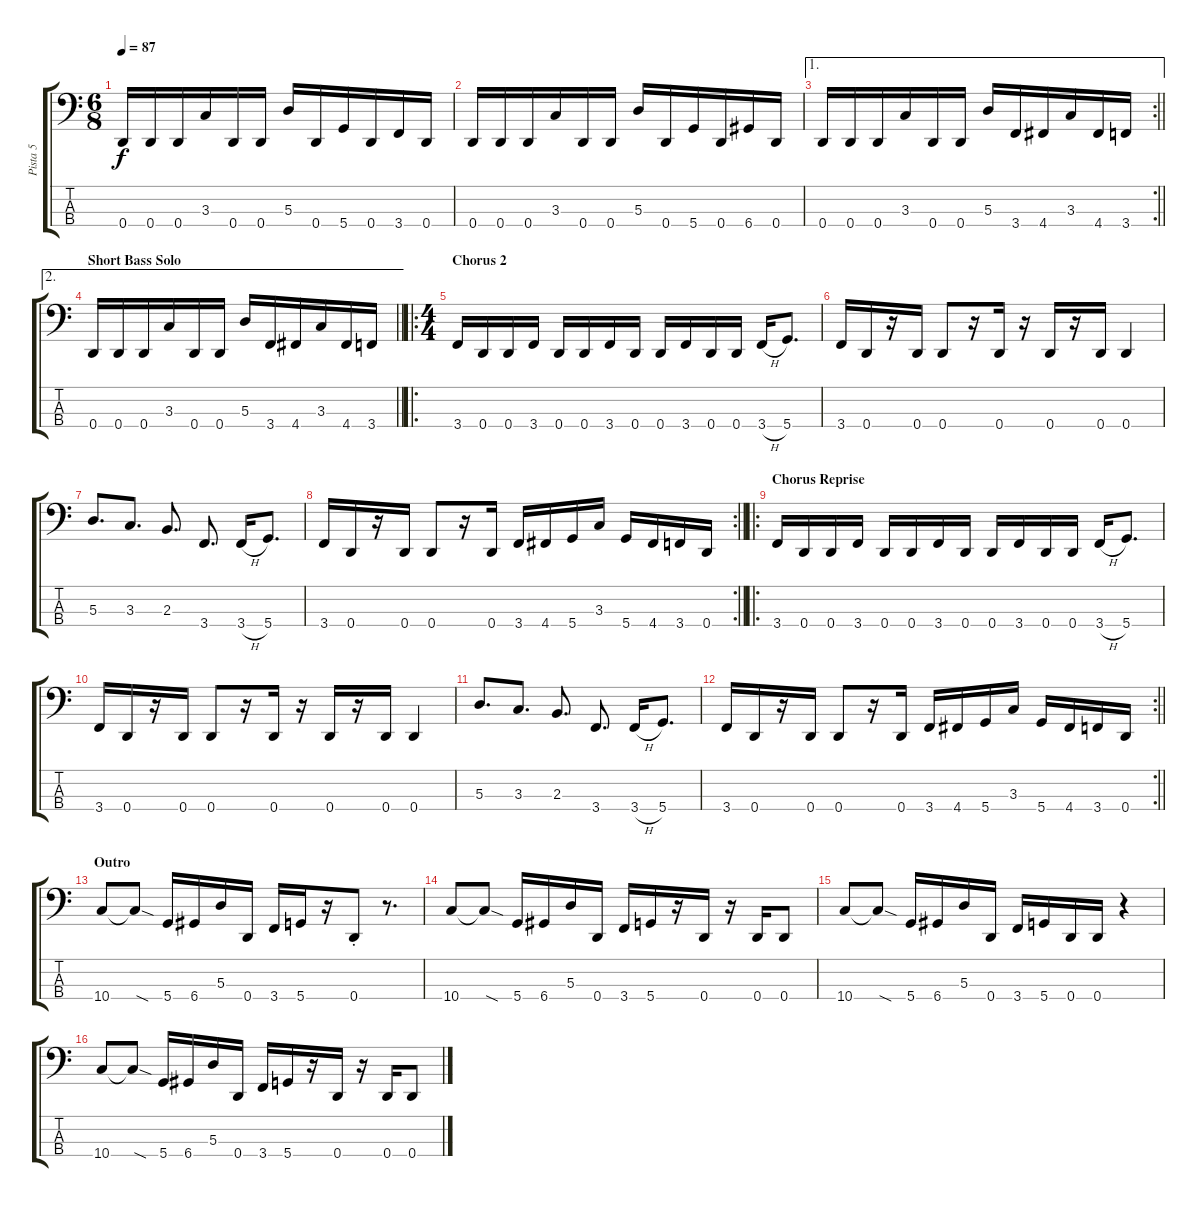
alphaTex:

\track ("Pista 5" "Pista 5") {instrument electricbassfinger}
\staff {score tabs}
\tuning (G2 D2 A1 D1) {hide}
\ts (6 8)
\tempo 87
\clef f4
\ks c
0.4.16{dy f} 0.4.16 0.4.16 3.3.16 0.4.16 0.4.16 5.3.16 0.4.16 5.4.16 0.4.16 3.4.16 0.4.16 |
0.4.16 0.4.16 0.4.16 3.3.16 0.4.16 0.4.16 5.3.16 0.4.16 5.4.16 0.4.16 6.4.16 0.4.16 |
\ae 1
\rc 2
\barLineRight lightlight
0.4.16 0.4.16 0.4.16 3.3.16 0.4.16 0.4.16 5.3.16 3.4.16 4.4.16 3.3.16 4.4.16 3.4.16 |
\ae 2
\section ("" "Short Bass Solo")
\barLineRight lightlight
0.4.16 0.4.16 0.4.16 3.3.16 0.4.16 0.4.16 5.3.16 3.4.16 4.4.16 3.3.16 4.4.16 3.4.16 |
\ro
\ts (4 4)
\section ("" "Chorus 2")
3.4.16 0.4.16 0.4.16 3.4.16 0.4.16 0.4.16 3.4.16 0.4.16 0.4.16 3.4.16 0.4.16 0.4.16 3.4{h}.16 5.4.8{d} |
3.4.16 0.4.16 r.16 0.4.16 0.4.8 r.16 0.4.16 r.16 0.4.16 r.16 0.4.16 0.4.4 |
5.3.8{d} 3.3.8{d} 2.3.8{d} 3.4.8{d} 3.4{h}.16 5.4.8{d} |
\rc 2
\barLineRight lightlight
3.4.16 0.4.16 r.16 0.4.16 0.4.8 r.16 0.4.16 3.4.16 4.4.16 5.4.16 3.3.16 5.4.16 4.4.16 3.4.16 0.4.16 |
\ro
\section ("" "Chorus Reprise")
3.4.16 0.4.16 0.4.16 3.4.16 0.4.16 0.4.16 3.4.16 0.4.16 0.4.16 3.4.16 0.4.16 0.4.16 3.4{h}.16 5.4.8{d} |
3.4.16 0.4.16 r.16 0.4.16 0.4.8 r.16 0.4.16 r.16 0.4.16 r.16 0.4.16 0.4.4 |
5.3.8{d} 3.3.8{d} 2.3.8{d} 3.4.8{d} 3.4{h}.16 5.4.8{d} |
\rc 2
\barLineRight lightlight
3.4.16 0.4.16 r.16 0.4.16 0.4.8 r.16 0.4.16 3.4.16 4.4.16 5.4.16 3.3.16 5.4.16 4.4.16 3.4.16 0.4.16 |
\section ("" "Outro")
10.4.8 10.4{sod t}.8 5.4.16 6.4.16 5.3.16 0.4.16 3.4.16 5.4.16 r.16 0.4{st}.8 r.8{d} |
10.4.8 10.4{sod t}.8 5.4.16 6.4.16 5.3.16 0.4.16 3.4.16 5.4.16 r.16 0.4.16 r.16 0.4.16 0.4.8 |
10.4.8 10.4{sod t}.8 5.4.16 6.4.16 5.3.16 0.4.16 3.4.16 5.4.16 0.4.16 0.4.16 r.4 |
10.4.8 10.4{sod t}.8 5.4.16 6.4.16 5.3.16 0.4.16 3.4.16 5.4.16 r.16 0.4.16 r.16 0.4.16 0.4.8
